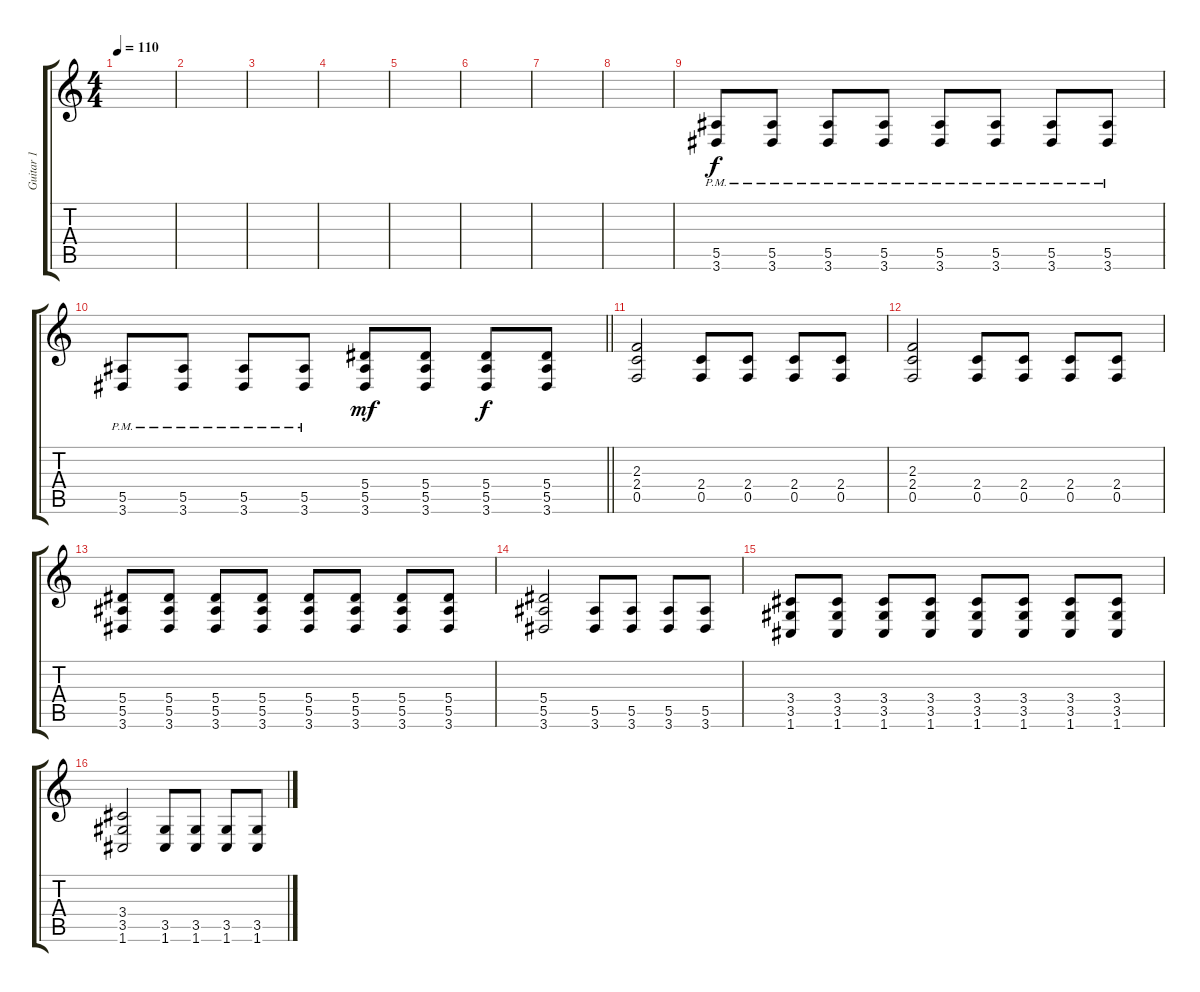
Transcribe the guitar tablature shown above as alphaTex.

\track ("Guitar 1" "Guitar 1") {instrument distortionguitar}
\staff {score tabs}
\tuning (C4 G3 Eb3 Bb2 F2 C2) {hide}
\ts (4 4)
\tempo 110
\clef g2
\ks c
|
|
|
|
|
|
|
|
(5.5{pm} 3.6{pm}).8 (5.5{pm} 3.6{pm}).8 (5.5{pm} 3.6{pm}).8 (5.5{pm} 3.6{pm}).8 (5.5{pm} 3.6{pm}).8 (5.5{pm} 3.6{pm}).8 (5.5{pm} 3.6{pm}).8 (5.5{pm} 3.6{pm}).8 |
\barLineRight lightlight
(5.5{pm} 3.6{pm}).8 (5.5{pm} 3.6{pm}).8 (5.5{pm} 3.6{pm}).8 (5.5{pm} 3.6{pm}).8 (5.4 5.5 3.6).8{dy mf} (5.4 5.5 3.6).8 (5.4 5.5 3.6).8{dy f} (5.4 5.5 3.6).8 |
\section ("" "")
(2.3 2.4 0.5).2 (2.4 0.5).8 (2.4 0.5).8 (2.4 0.5).8 (2.4 0.5).8 |
(2.3 2.4 0.5).2 (2.4 0.5).8 (2.4 0.5).8 (2.4 0.5).8 (2.4 0.5).8 |
(5.4 5.5 3.6).8 (5.4 5.5 3.6).8 (5.4 5.5 3.6).8 (5.4 5.5 3.6).8 (5.4 5.5 3.6).8 (5.4 5.5 3.6).8 (5.4 5.5 3.6).8 (5.4 5.5 3.6).8 |
(5.4 5.5 3.6).2 (5.5 3.6).8 (5.5 3.6).8 (5.5 3.6).8 (5.5 3.6).8 |
(3.4 3.5 1.6).8 (3.4 3.5 1.6).8 (3.4 3.5 1.6).8 (3.4 3.5 1.6).8 (3.4 3.5 1.6).8 (3.4 3.5 1.6).8 (3.4 3.5 1.6).8 (3.4 3.5 1.6).8 |
(3.4 3.5 1.6).2 (3.5 1.6).8 (3.5 1.6).8 (3.5 1.6).8 (3.5 1.6).8
